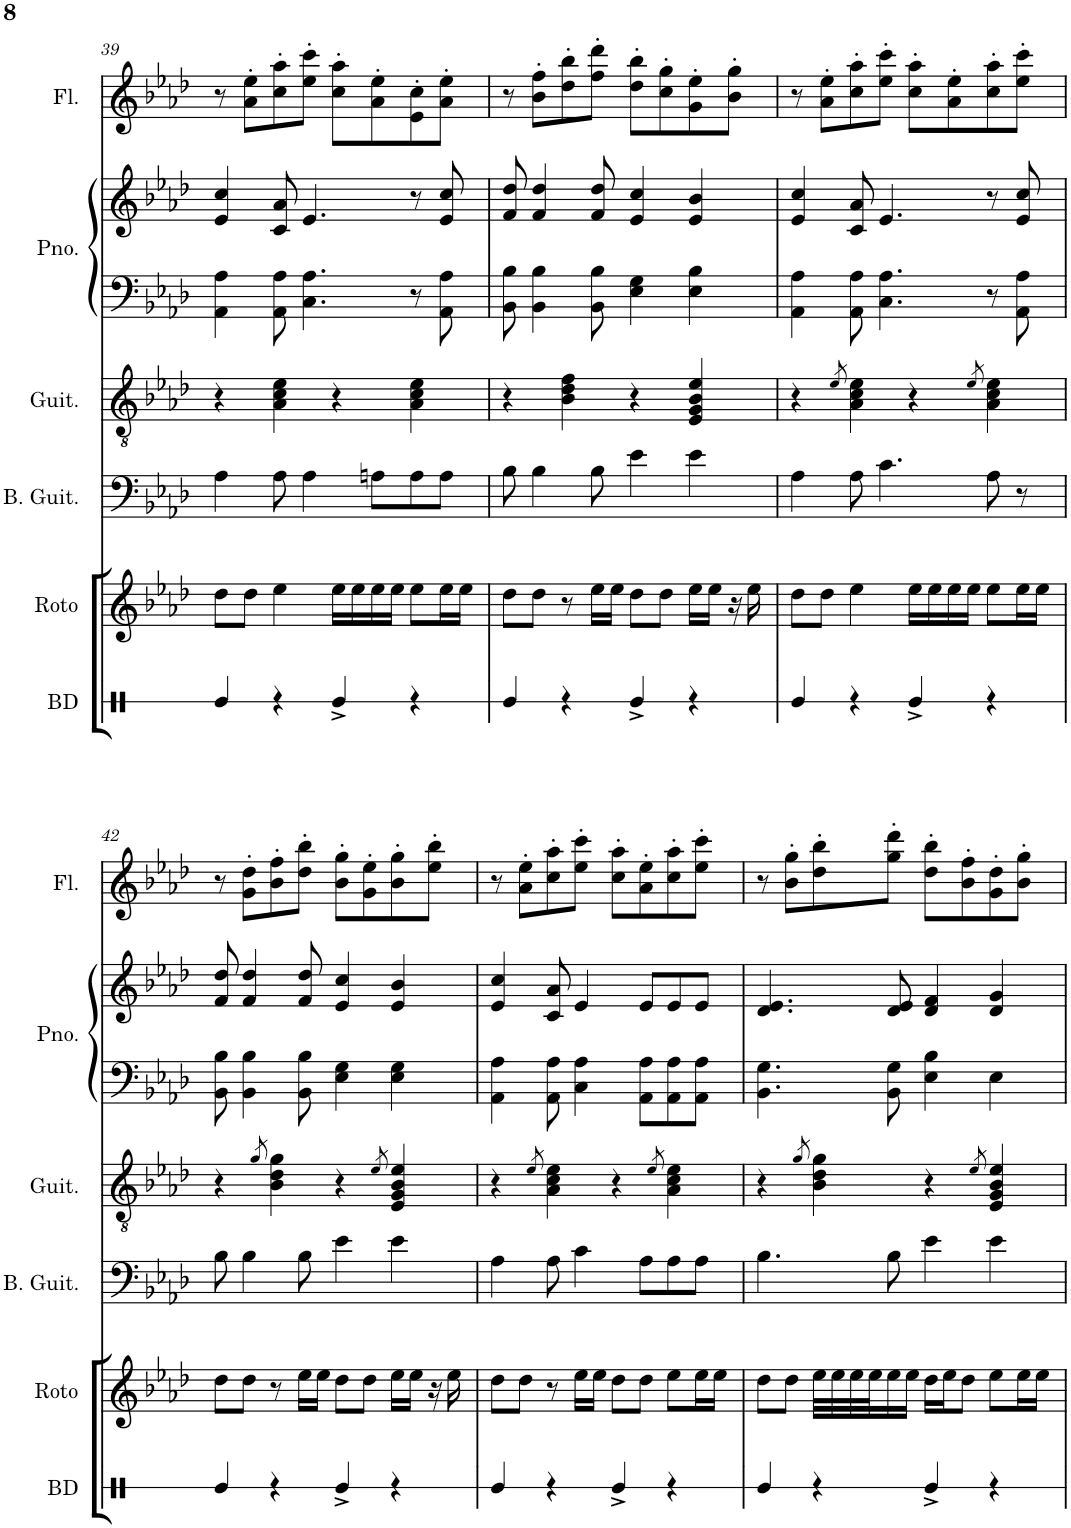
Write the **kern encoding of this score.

**kern	**kern	**kern	**kern	**kern	**kern	**kern
*part6	*part5	*part4	*part3	*part2	*part2	*part1
*staff7	*staff6	*staff5	*staff4	*staff3	*staff2	*staff1
*I"Bass Drum	*I"Roto-Toms	*I"Bass Guitar	*I"Acoustic Guitar	*I"Piano	*	*I"Flute
*I'BD	*I'Roto	*I'B. Guit.	*I'Guit.	*I'Pno.	*	*I'Fl.
!!LO:PB:g=z
*clefX	*clefG2	*clefF4	*clefGv2	*clefF4	*clefG2	*clefG2
*	*	*Trd7c12	*	*	*	*
*k[]	*k[b-e-a-d-]	*k[b-e-a-d-]	*k[b-e-a-d-]	*k[b-e-a-d-]	*k[b-e-a-d-]	*k[b-e-a-d-]
*M4/4	*M4/4	*M4/4	*M4/4	*M4/4	*M4/4	*M4/4
=39	=39	=39	=39	=39	=39	=39
4Re/	8dd-\L	4A-\	4r	4AA-\ 4A-\	4e-/ 4cc/	8r
.	8dd-\J	.	.	.	.	8a-\' 8ee-\'L
4r	4ee-\	8A-\	4A-\ 4c\ 4e-\	8AA-\ 8A-\	8c/ 8a-/	8cc\' 8aa-\'
.	.	4A-\	.	4.C\ 4.A-\	4.e-/	8ee-\' 8ccc\'J
4Re^/	16ee-\LL	.	4r	.	.	8cc\' 8aa-\'L
.	16ee-\	.	.	.	.	.
.	16ee-\	8An\L	.	.	.	8a-\' 8ee-\'
.	16ee-\JJ	.	.	.	.	.
4r	8ee-\L	8A\	4A-\ 4c\ 4e-\	8r	8r	8e-\' 8cc\'
.	16ee-\L	8A\J	.	8AA-\ 8A-\	8e-/ 8cc/	8a-\' 8ee-\'J
.	16ee-\JJ	.	.	.	.	.
=40	=40	=40	=40	=40	=40	=40
4Re/	8dd-\L	8B-\	4r	8BB-\ 8B-\	8f/ 8dd-/	8r
.	8dd-\J	4B-\	.	4BB-\ 4B-\	4f/ 4dd-/	8b-\' 8ff\'L
4r	8r	.	4B-\ 4d-\ 4f\	.	.	8dd-\' 8bb-\'
.	16ee-\LL	8B-\	.	8BB-\ 8B-\	8f/ 8dd-/	8ff\' 8ddd-\'J
.	16ee-\JJ	.	.	.	.	.
4Re^/	8dd-\L	4e-\	4r	4E-\ 4G\	4e-/ 4cc/	8dd-\' 8bb-\'L
.	8dd-\J	.	.	.	.	8cc\' 8gg\'
4r	16ee-\LL	4e-\	4E-/ 4G/ 4B-/ 4e-/	4E-\ 4B-\	4e-/ 4b-/	8g\' 8ee-\'
.	16ee-\JJ	.	.	.	.	.
.	16r	.	.	.	.	8b-\' 8gg\'J
.	16ee-\	.	.	.	.	.
=41	=41	=41	=41	=41	=41	=41
4Re/	8dd-\L	4A-\	4r	4AA-\ 4A-\	4e-/ 4cc/	8r
.	8dd-\J	.	.	.	.	8a-\' 8ee-\'L
.	.	.	8qe-/	.	.	.
4r	4ee-\	8A-\	4A-\ 4c\ 4e-\	8AA-\ 8A-\	8c/ 8a-/	8cc\' 8aa-\'
.	.	4.c\	.	4.C\ 4.A-\	4.e-/	8ee-\' 8ccc\'J
4Re^/	16ee-\LL	.	4r	.	.	8cc\' 8aa-\'L
.	16ee-\	.	.	.	.	.
.	16ee-\	.	.	.	.	8a-\' 8ee-\'
.	16ee-\JJ	.	.	.	.	.
.	.	.	8qe-/	.	.	.
4r	8ee-\L	8A-\	4A-\ 4c\ 4e-\	8r	8r	8cc\' 8aa-\'
.	16ee-\L	8r	.	8AA-\ 8A-\	8e-/ 8cc/	8ee-\' 8ccc\'J
.	16ee-\JJ	.	.	.	.	.
!!LO:LB:g=z
=42	=42	=42	=42	=42	=42	=42
4Re/	8dd-\L	8B-\	4r	8BB-\ 8B-\	8f/ 8dd-/	8r
.	8dd-\J	4B-\	.	4BB-\ 4B-\	4f/ 4dd-/	8g\' 8dd-\'L
.	.	.	8qg/	.	.	.
4r	8r	.	4B-\ 4d-\ 4g\	.	.	8b-\' 8ff\'
.	16ee-\LL	8B-\	.	8BB-\ 8B-\	8f/ 8dd-/	8dd-\' 8bb-\'J
.	16ee-\JJ	.	.	.	.	.
4Re^/	8dd-\L	4e-\	4r	4E-\ 4G\	4e-/ 4cc/	8b-\' 8gg\'L
.	8dd-\J	.	.	.	.	8g\' 8ee-\'
.	.	.	8qe-/	.	.	.
4r	16ee-\LL	4e-\	4E-/ 4G/ 4B-/ 4e-/	4E-\ 4G\	4e-/ 4b-/	8b-\' 8gg\'
.	16ee-\JJ	.	.	.	.	.
.	16r	.	.	.	.	8ee-\' 8bb-\'J
.	16ee-\	.	.	.	.	.
=43	=43	=43	=43	=43	=43	=43
4Re/	8dd-\L	4A-\	4r	4AA-\ 4A-\	4e-/ 4cc/	8r
.	8dd-\J	.	.	.	.	8a-\' 8ee-\'L
.	.	.	8qe-/	.	.	.
4r	8r	8A-\	4A-\ 4c\ 4e-\	8AA-\ 8A-\	8c/ 8a-/	8cc\' 8aa-\'
.	16ee-\LL	4c\	.	4C\ 4A-\	4e-/	8ee-\' 8ccc\'J
.	16ee-\JJ	.	.	.	.	.
4Re^/	8dd-\L	.	4r	.	.	8cc\' 8aa-\'L
.	8dd-\J	8A-\L	.	8AA-\ 8A-\L	8e-/L	8a-\' 8ee-\'
.	.	.	8qe-/	.	.	.
4r	8ee-\L	8A-\	4A-\ 4c\ 4e-\	8AA-\ 8A-\	8e-/	8cc\' 8aa-\'
.	16ee-\L	8A-\J	.	8AA-\ 8A-\J	8e-/J	8ee-\' 8ccc\'J
.	16ee-\JJ	.	.	.	.	.
=44	=44	=44	=44	=44	=44	=44
4Re/	8dd-\L	4.B-\	4r	4.BB-\ 4.G\	4.d-/ 4.e-/	8r
.	8dd-\J	.	.	.	.	8b-\' 8gg\'L
.	.	.	8qg/	.	.	.
4r	32ee-\LLL	.	4B-\ 4d-\ 4g\	.	.	8dd-\' 8bb-\'
.	32ee-\	.	.	.	.	.
.	32ee-\	.	.	.	.	.
.	32ee-\J	.	.	.	.	.
.	16ee-\	8B-\	.	8BB-\ 8G\	8d-/ 8e-/	8gg\' 8ddd-\'J
.	16ee-\JJ	.	.	.	.	.
4Re^/	16dd-\LL	4e-\	4r	4E-\ 4B-\	4d-/ 4f/	8dd-\' 8bb-\'L
.	16ee-\J	.	.	.	.	.
.	8dd-\J	.	.	.	.	8b-\' 8ff\'
.	.	.	8qe-/	.	.	.
4r	8ee-\L	4e-\	4E-/ 4G/ 4B-/ 4e-/	4E-\	4d-/ 4g/	8g\' 8dd-\'
.	16ee-\L	.	.	.	.	8b-\' 8gg\'J
.	16ee-\JJ	.	.	.	.	.
=	=	=	=	=	=	=
*-	*-	*-	*-	*-	*-	*-
